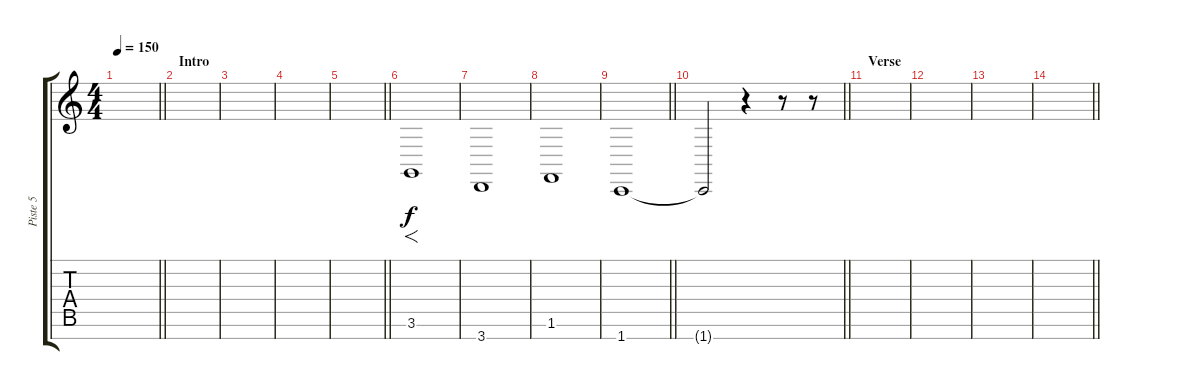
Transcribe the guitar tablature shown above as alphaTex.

\track ("Piste 5" "Piste 5") {instrument stringensemble2}
\staff {score tabs}
\tuning (E4 B3 G3 D3 A2 E2 B1) {hide}
\ts (4 4)
\tempo 150
\clef g2
\barLineRight lightlight
\ks c
|
\section ("" "Intro")
|
|
|
\barLineRight lightlight
|
3.6.1{f} |
3.7.1 |
1.6.1 |
\barLineRight lightlight
1.7.1{volume 0} |
\barLineRight lightlight
1.7{t}.2 r.4 r.8 r.8 |
\section ("" "Verse")
|
|
|
\barLineRight lightlight
